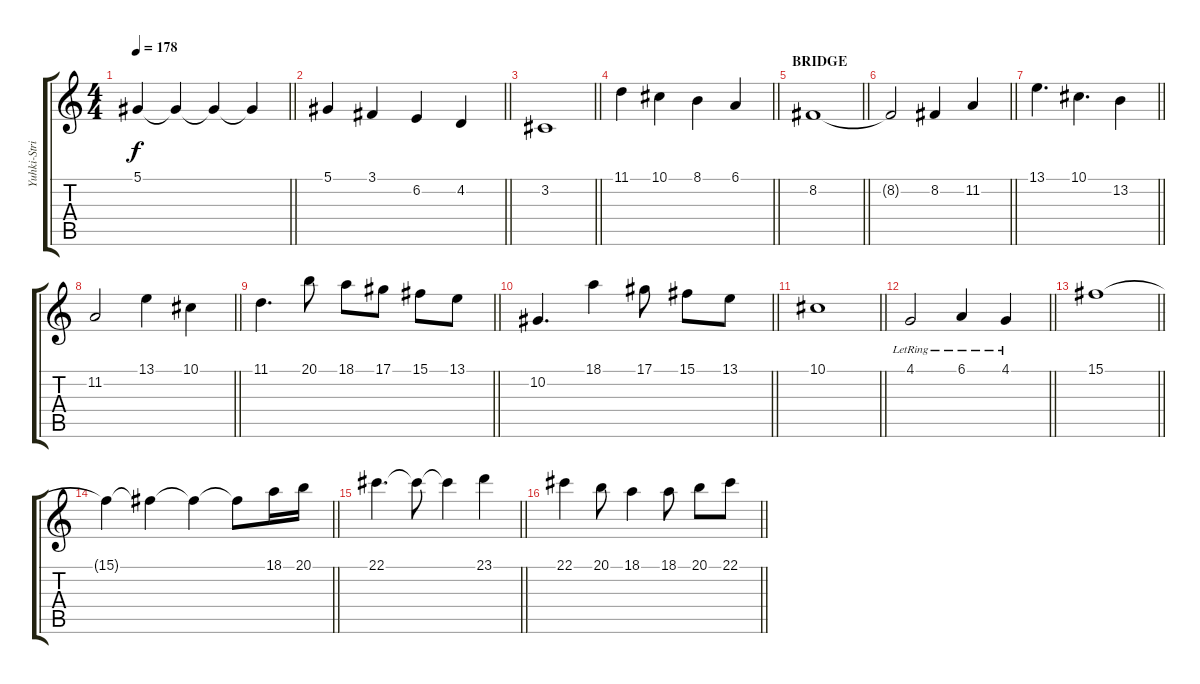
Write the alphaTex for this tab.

\track ("Yuhki-Strings Lead" "Yuhki-Stri") {instrument stringensemble1}
\staff {score tabs}
\tuning (Eb4 Bb3 Gb3 Db3 Ab2 Eb2) {hide}
\ts (4 4)
\tempo 178
\clef g2
\barLineRight lightlight
\ks c
5.1.4{dy f} 5.1{t}.4 5.1{t}.4 5.1{t}.4 |
\barLineRight lightlight
5.1.4 3.1.4 6.2.4 4.2.4 |
\barLineRight lightlight
3.2.1 |
\barLineRight lightlight
11.1.4 10.1.4 8.1.4 6.1.4 |
\section ("" "BRIDGE")
\barLineRight lightlight
8.2.1 |
\barLineRight lightlight
8.2{t}.2 8.2.4 11.2.4 |
\barLineRight lightlight
13.1.4{d} 10.1.4{d} 13.2.4 |
\barLineRight lightlight
11.2.2 13.1.4 10.1.4 |
\barLineRight lightlight
11.1.4{d} 20.1.8 18.1.8 17.1.8 15.1.8 13.1.8 |
\barLineRight lightlight
10.2.4{d} 18.1.4 17.1.8 15.1.8 13.1.8 |
\barLineRight lightlight
10.1.1 |
\barLineRight lightlight
4.1{lr}.2 6.1{lr}.4 4.1{lr}.4 |
\barLineRight lightlight
15.1.1 |
\barLineRight lightlight
15.1{t}.4 15.1{t}.4 15.1{t}.4 15.1{t}.8 18.1.16 20.1.16 |
\barLineRight lightlight
22.1.4{d} 22.1{t}.8 22.1{t}.4 23.1.4 |
\barLineRight lightlight
22.1.4 20.1.8 18.1.4 18.1.8 20.1.8 22.1.8
